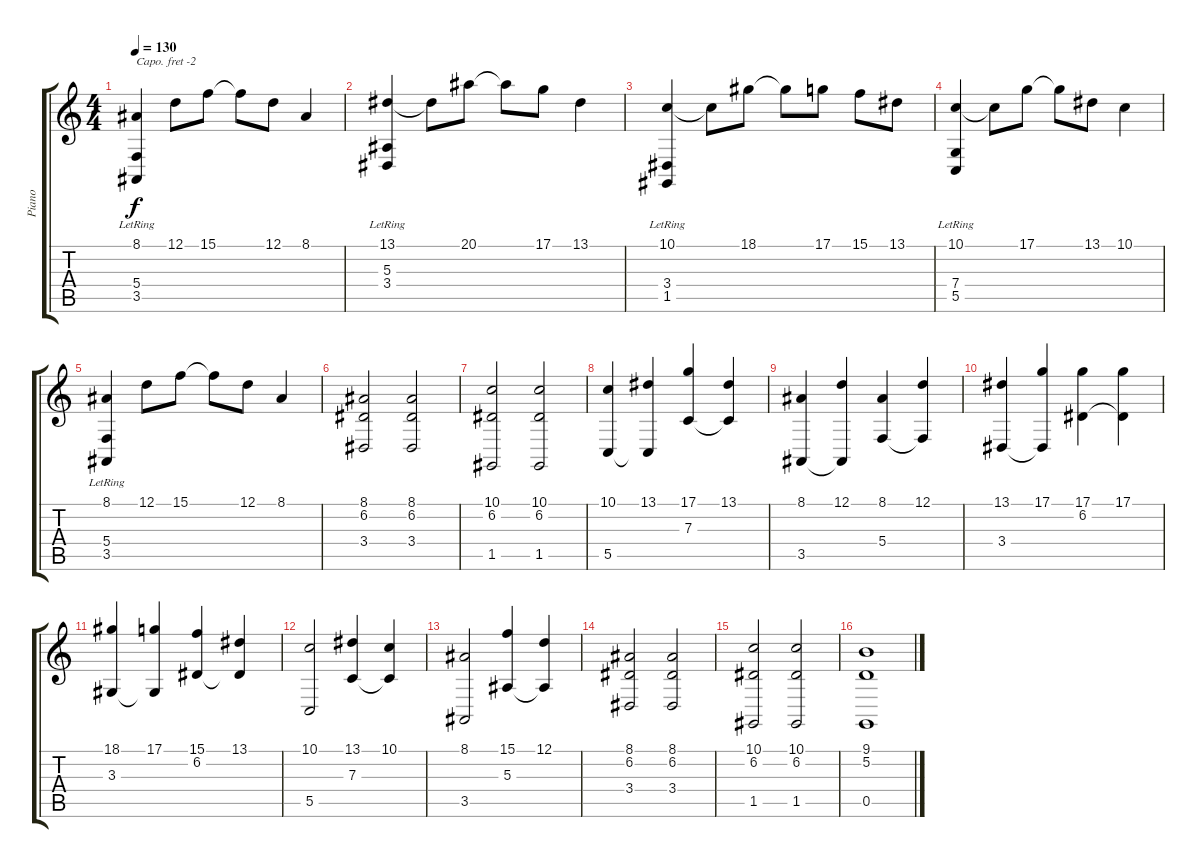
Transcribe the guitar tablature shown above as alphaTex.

\track ("Piano" "Piano") {instrument acousticgrandpiano}
\staff {score tabs}
\capo -2
\tuning (E4 B3 G3 D3 A2 D2) {hide}
\ts (4 4)
\tempo 130
\clef g2
\ks c
(8.1 5.4{lr} 3.5{lr}).4{dy f} 12.1.8 15.1.8 15.1{t}.8 12.1.8 8.1.4 |
(13.1 5.3{lr} 3.4{lr}).4 13.1{t}.8 20.1.8 20.1{t}.8 17.1.8 13.1.4 |
(10.1 3.4{lr} 1.5{lr}).4 10.1{t}.8 18.1.8 18.1{t}.8 17.1.8 15.1.8 13.1.8 |
(10.1 7.4{lr} 5.5{lr}).4 10.1{t}.8 17.1.8 17.1{t}.8 13.1.8 10.1.4 |
(8.1 5.4{lr} 3.5{lr}).4 12.1.8 15.1.8 15.1{t}.8 12.1.8 8.1.4 |
(8.1 6.2 3.4).2 (8.1 6.2 3.4).2 |
(10.1 6.2 1.5).2 (10.1 6.2 1.5).2 |
(10.1 5.5).4 (13.1 5.5{t}).4 (17.1 7.3).4 (13.1 7.3{t}).4 |
(8.1 3.5).4 (12.1 3.5{t}).4 (8.1 5.4).4 (12.1 5.4{t}).4 |
(13.1 3.4).4 (17.1 3.4{t}).4 (17.1 6.2).4 (17.1 6.2{t}).4 |
(18.1 3.3).4 (17.1 3.3{t}).4 (15.1 6.2).4 (13.1 6.2{t}).4 |
(10.1 5.5).2 (13.1 7.3).4 (10.1 7.3{t}).4 |
(8.1 3.5).2 (15.1 5.3).4 (12.1 5.3{t}).4 |
(8.1 6.2 3.4).2 (8.1 6.2 3.4).2 |
(10.1 6.2 1.5).2 (10.1 6.2 1.5).2 |
(9.1 5.2 0.5).1
